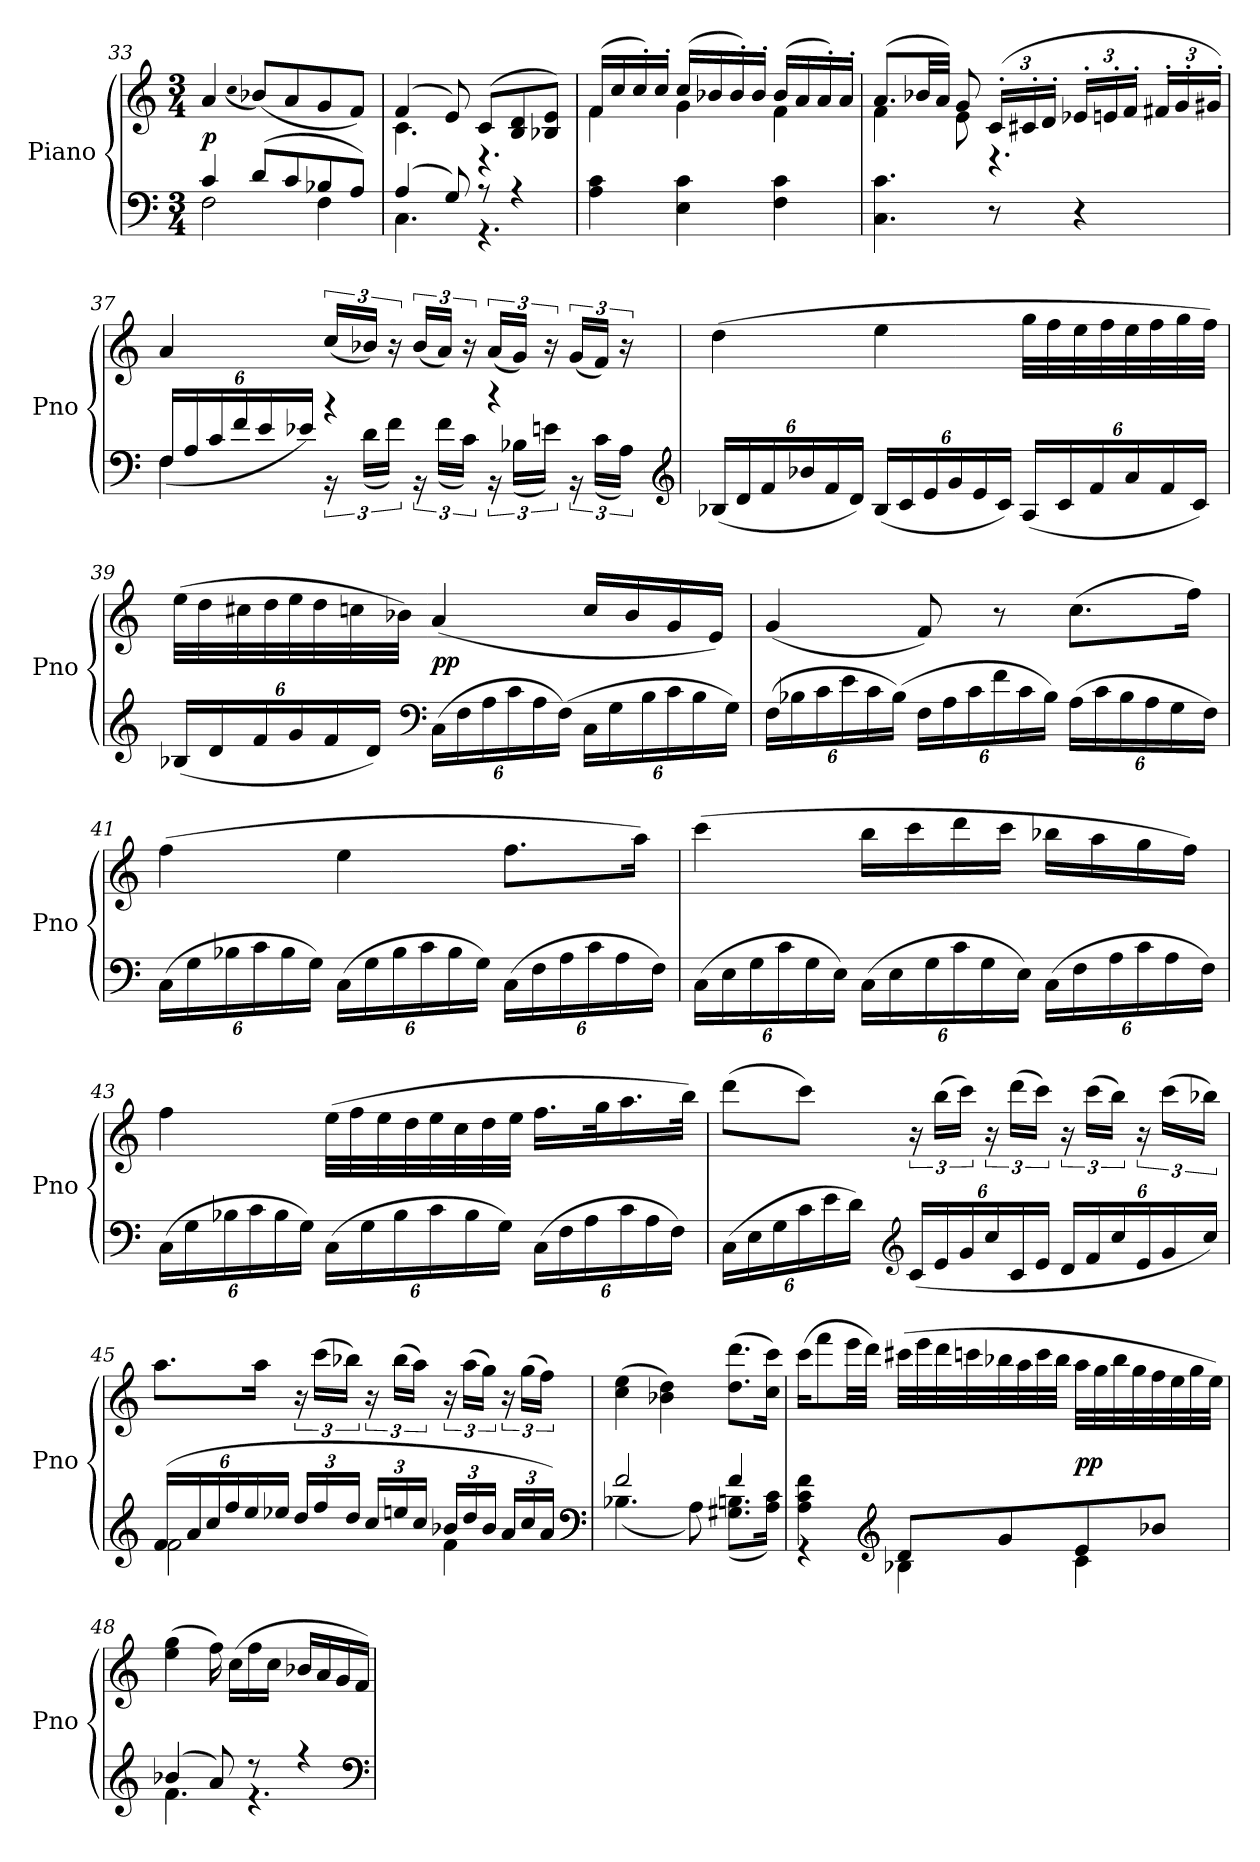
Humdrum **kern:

**kern	**kern	**dynam
*part1	*part1	*part1
*staff2	*staff1	*staff1/2
*I"Piano	*	*
*I'Pno	*	*
*clefF4	*clefG2	*
*k[]	*k[]	*
*M3/4	*M3/4	*
=33	=33	=33
*^	*	*
4c/	2F\	4a/	p
.	.	(qcc	.
(8d/L	.	(8b-X/L)	.
8c/	.	8a/	.
8B-X/	4F\	8g/	.
8A/J)	.	8f/J)	.
=34	=34	=34	=34
*	*	*^	*
(4A/	4.C\	(4f/	4.c\	.
8G/)	.	8e/)	.	.
8r	4.r	(8c/L	4.r	.
4r	.	8B/ 8d/	.	.
.	.	8B-X/ 8e/J)	.	.
*v	*v	*	*	*
=35	=35	=35	=35
4A\ 4c\	(16f/LL	4f\	.
.	16cc/	.	.
.	16cc'/)	.	.
.	16cc'/JJ	.	.
4E\ 4c\	(16cc/LL	4g\	.
.	16b-X/	.	.
.	16b-'/)	.	.
.	16b-'/JJ	.	.
4F\ 4c\	(16b-/LL	4f\	.
.	16a/	.	.
.	16a'/)	.	.
.	16a'/JJ	.	.
=36	=36	=36	=36
4.C\ 4.c\	(8.a/L	4f\	.
.	32b-X/LL	.	.
.	32a/JJJ)	.	.
.	8g/	8e\	.
8r	(24c'/LL	4.r	.
.	24c#X'/	.	.
.	24d'/JJ	.	.
4r	24e-X'/LL	.	.
.	24en'/	.	.
.	24f'/JJ	.	.
.	24f#X'/LL	.	.
.	24g'/	.	.
.	24g#X'/JJ)	.	.
*	*v	*v	*
=37	=37	=37
*^	*	*
24F/LL	(4F\	4a/	.
24A/	.	.	.
24c/	.	.	.
24f/	.	.	.
24e/	.	.	.
24e-X/JJ)	.	.	.
4r	24r	(24cc/LL	.
.	(24d\LL	24b-X/JJ)	.
.	24f\JJ)	24r	.
.	24r	(24b-/LL	.
.	(24f\LL	24a/JJ)	.
.	24c\JJ)	24r	.
4r	24r	(24a/LL	.
.	(24B-X\LL	24g/JJ)	.
.	24en\JJ)	24r	.
.	24r	(24g/LL	.
.	(24c\LL	24f/JJ)	.
.	24A\JJ)	24r	.
*v	*v	*	*
*clefG2	*	*
=38	=38	=38
(24B-X/LL	(4dd\	.
24d/	.	.
24f/	.	.
24b-X/	.	.
24f/	.	.
24d/JJ)	.	.
(24B-/LL	4ee\	.
24c/	.	.
24e/	.	.
24g/	.	.
24e/	.	.
24c/JJ)	.	.
(24A/LL	32gg\LLL	.
.	32ff\	.
24c/	.	.
.	32ee\	.
24f/	.	.
.	32ff\	.
24a/	32ee\	.
.	32ff\	.
24f/	.	.
.	32gg\	.
24c/JJ)	.	.
.	32ff\JJJ)	.
=39	=39	=39
(24B-X/LL	(32ee\LLL	.
.	32dd\	.
24d/	.	.
.	32cc#X\	.
24f/	.	.
.	32dd\	.
24g/	32ee\	.
.	32dd\	.
24f/	.	.
.	32ccn\	.
24d/JJ)	.	.
.	32b-X\JJJ)	.
*clefF4	*	*
(24C\LL	(4a/	pp
24F\	.	.
24A\	.	.
24c\	.	.
24A\	.	.
(24F\JJ)	.	.
24C\LL	16cc/LL	.
24G\	.	.
.	16b-/	.
24B-\	.	.
24c\	16g/	.
24B-\	.	.
.	16e/JJ)	.
24G\JJ)	.	.
=40	=40	=40
(24F\LL	(4g/	.
24B-X\	.	.
24c\	.	.
24e\	.	.
24c\	.	.
(24B-\JJ)	.	.
24F\LL	8f/)	.
24A\	.	.
24c\	.	.
24f\	8r	.
24c\	.	.
24B-\JJ)	.	.
(24A\LL	(8.cc\L	.
24c\	.	.
24B-\	.	.
24A\	.	.
24G\	.	.
.	16ff\Jk)	.
24F\JJ)	.	.
=41	=41	=41
(24C\LL	(4ff\	.
24G\	.	.
24B-X\	.	.
24c\	.	.
24B-\	.	.
24G\JJ)	.	.
(24C\LL	4ee\	.
24G\	.	.
24B-\	.	.
24c\	.	.
24B-\	.	.
24G\JJ)	.	.
(24C\LL	8.ff\L	.
24F\	.	.
24A\	.	.
24c\	.	.
24A\	.	.
.	16aa\Jk)	.
24F\JJ)	.	.
=42	=42	=42
(24C\LL	(4ccc\	.
24E\	.	.
24G\	.	.
24c\	.	.
24G\	.	.
24E\JJ)	.	.
(24C\LL	16bb\LL	.
24E\	.	.
.	16ccc\	.
24G\	.	.
24c\	16ddd\	.
24G\	.	.
.	16ccc\JJ	.
24E\JJ)	.	.
(24C\LL	16bb-X\LL	.
24F\	.	.
.	16aa\	.
24A\	.	.
24c\	16gg\	.
24A\	.	.
.	16ff\JJ)	.
24F\JJ)	.	.
=43	=43	=43
(24C\LL	4ff\	.
24G\	.	.
24B-X\	.	.
24c\	.	.
24B-\	.	.
24G\JJ)	.	.
(24C\LL	(32ee\LLL	.
.	32ff\	.
24G\	.	.
.	32ee\	.
24B-\	.	.
.	32dd\	.
24c\	32ee\	.
.	32cc\	.
24B-\	.	.
.	32dd\	.
24G\JJ)	.	.
.	32ee\JJJ	.
(24C\LL	16.ff\LL	.
24F\	.	.
24A\	.	.
.	32gg\K	.
24c\	16.aa\	.
24A\	.	.
24F\JJ)	.	.
.	32bb\JJk)	.
=44	=44	=44
(24C\LL	(8ddd\L	.
24E\	.	.
24G\	.	.
24c\	8ccc\J)	.
24e\	.	.
24d\JJ)	.	.
*clefG2	*	*
(24c/LL	24r	.
24e/	(24bb\LL	.
24g/	24ccc\JJ)	.
24cc/	24r	.
24c/	(24ddd\LL	.
24e/JJ	24ccc\JJ)	.
24d/LL	24r	.
24f/	(24ccc\LL	.
24cc/	24bb\JJ)	.
24e/	24r	.
24g/	(24ccc\LL	.
24cc/JJ)	24bb-X\JJ)	.
=45	=45	=45
*^	*	*
(24f/LL	2f\	8.aa\L	.
24a/	.	.	.
24cc/	.	.	.
24ff/	.	.	.
24ee/	.	.	.
.	.	16aa\Jk	.
24ee-X/JJ	.	.	.
24dd/LL	.	24r	.
24ff/	.	(24ccc\LL	.
24dd/JJ	.	24bb-X\JJ)	.
24cc/LL	.	24r	.
24een/	.	(24bb-\LL	.
24cc/JJ	.	24aa\JJ)	.
24b-X/LL	4f\	24r	.
24dd/	.	(24aa\LL	.
24b-/JJ	.	24gg\JJ)	.
24a/LL	.	24r	.
24cc/	.	(24gg\LL	.
24a/JJ)	.	24ff\JJ)	.
*clefF4	*	*	*
=46	=46	=46	=46
2f/	(4.B-X\	(4cc\ 4ee\	.
.	.	4b-X\ 4dd\)	.
.	8A\)	.	.
4f/	(8.G#X\ 8.Bn\L	(8.dd\ 8.ddd\L	.
.	16A\ 16c\Jk)	16cc\ 16ccc\Jk)	.
=47	=47	=47	=47
4A\ 4c\ 4f\	4r	(16ccc\KL	.
.	.	8fff\	.
.	.	32eee\LL	.
.	.	32ddd\JJJ)	.
*clefG2	*	*	*
4B-X\	8d/L	(32ccc#X\LLL	.
.	.	32eee\	.
.	.	32ddd\	.
.	.	32cccn\	.
.	8g/	32bb-X\	.
.	.	32aa\	.
.	.	32ccc\	.
.	.	32bb-\JJJ	.
4c\	8e/	32aa\LLL	pp
.	.	32gg\	.
.	.	32bb-\	.
.	.	32gg\	.
.	8b-X/J	32ff\	.
.	.	32ee\	.
.	.	32gg\	.
.	.	32ee\JJJ)	.
=48	=48	=48	=48
(4b-X/	4.f\	(4ee\ 4gg\	.
8a/)	.	16ff\)	.
.	.	(16cc\LL	.
8r	4.r	16ff\	.
.	.	16cc\JJ	.
4r	.	16b-X/LL	.
.	.	16a/	.
.	.	16g/	.
.	.	16f/JJ)	.
*v	*v	*	*
*clefF4	*	*
=	=	=
*-	*-	*-
